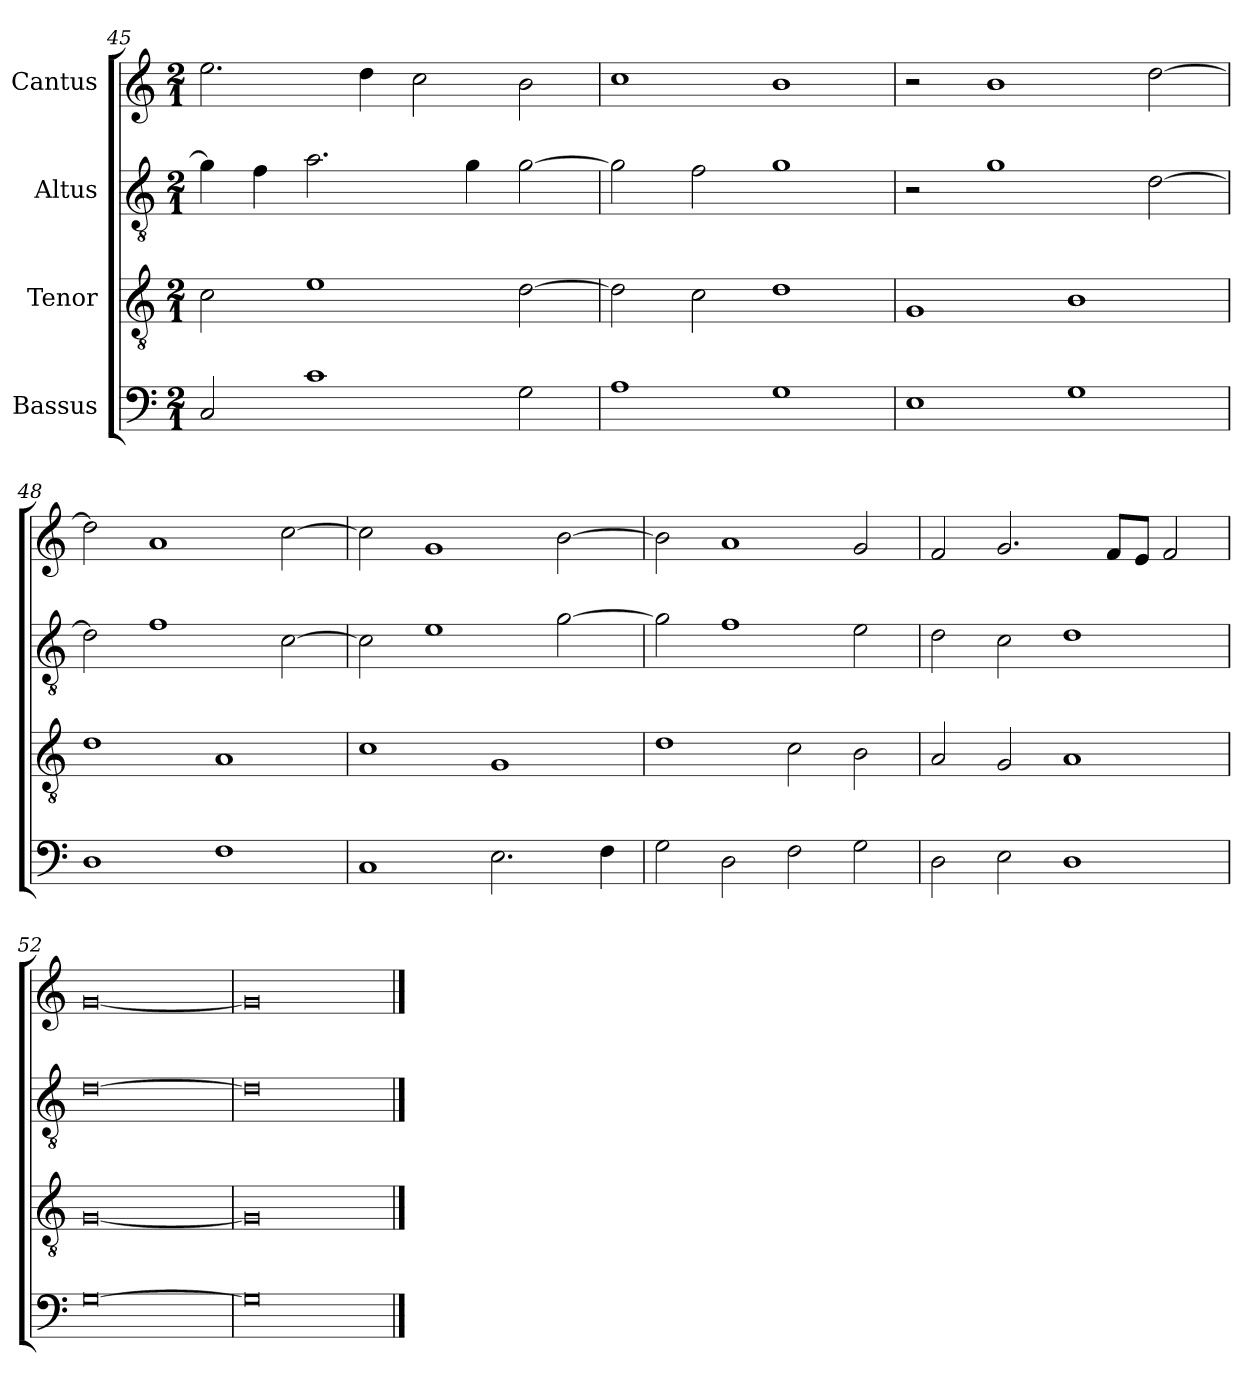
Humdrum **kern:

**kern	**kern	**kern	**kern
*part4	*part3	*part2	*part1
*staff4	*staff3	*staff2	*staff1
*I"Bassus	*I"Tenor	*I"Altus	*I"Cantus
*clefF4	*clefGv2	*clefGv2	*clefG2
*	*ITrd7c12	*ITrd7c12	*
*k[]	*k[]	*k[]	*k[]
*C:	*C:	*C:	*C:
*M2/1	*M2/1	*M2/1	*M2/1
=45	=45	=45	=45
2Ci/	2Ci\	4Gi\]	2.eei\
.	.	4Fi\	.
1ci	1Ei	2.Ai\	.
.	.	.	4ddi\
.	.	.	2cci\
.	.	4Gi\	.
2Gi\	[>2Di\	[>2Gi\	2bi\
!!LO:LB:g=z
=46	=46	=46	=46
1Ai	2Di\]	2Gi\]	1cci
.	2Ci\	2Fi\	.
1Gi	1Di	1Gi	1bi
=47	=47	=47	=47
1Ei	1GGi	2r	2r
.	.	1Gi	1bi
1Gi	1BBi	.	.
.	.	[>2Di\	[>2ddi\
=48	=48	=48	=48
1Di	1Di	2Di\]	2ddi\]
.	.	1Fi	1ai
1Fi	1AAi	.	.
.	.	[>2Ci\	[>2cci\
=49	=49	=49	=49
1Ci	1Ci	2Ci\]	2cci\]
.	.	1Ei	1gi
2.Ei\	1GGi	.	.
.	.	[>2Gi\	[>2bi\
4Fi\	.	.	.
!!LO:LB:g=z
=50	=50	=50	=50
2Gi\	1Di	2Gi\]	2bi\]
2Di\	.	1Fi	1ai
2Fi\	2Ci\	.	.
2Gi\	2BBi\	2Ei\	2gi/
=51	=51	=51	=51
2Di\	2AAi/	2Di\	2fi/
2Ei\	2GGi/	2Ci\	2.gi/
1Di	1AAi	1Di	.
.	.	.	8fi/L
.	.	.	8ei/J
.	.	.	2fi/
=52	=52	=52	=52
[>0Gi	[<0GGi	[>0Di	[<0gi
=53	=53	=53	=53
0Gi]	0GGi]	0Di]	0gi]
==	==	==	==
*-	*-	*-	*-
